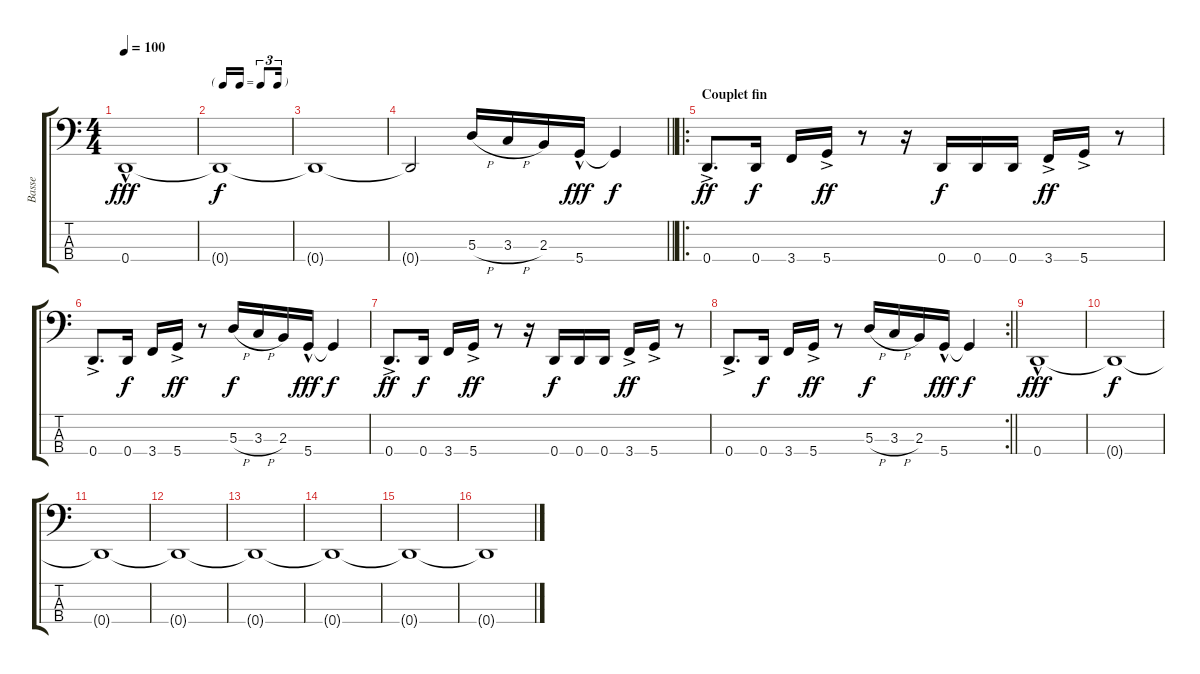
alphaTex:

\track ("Basse" "Basse") {instrument electricbassfinger}
\staff {score tabs}
\tuning (G2 D2 A1 D1) {hide}
\ts (4 4)
\tempo 100
\clef f4
\ks c
0.4{hac}.1{dy fff} |
\tf triplet16th
0.4{t}.1{dy f} |
0.4{t}.1 |
\barLineRight lightlight
0.4{t}.2 5.3{h}.16 3.3{h}.16 2.3.16 5.4{hac}.16{dy fff} 5.4{t}.4{dy f} |
\ro
\section ("" "Couplet fin")
0.4{ac}.8{d dy ff} 0.4.16{dy f} 3.4.16 5.4{ac}.16{dy ff} r.8 r.16 0.4.16{dy f} 0.4.16 0.4.16 3.4{ac}.16{dy ff} 5.4{ac}.16 r.8 |
0.4{ac}.8{d} 0.4.16{dy f} 3.4.16 5.4{ac}.16{dy ff} r.8 5.3{h}.16{dy f} 3.3{h}.16 2.3.16 5.4{hac}.16{dy fff} 5.4{t}.4{dy f} |
0.4{ac}.8{d dy ff} 0.4.16{dy f} 3.4.16 5.4{ac}.16{dy ff} r.8 r.16 0.4.16{dy f} 0.4.16 0.4.16 3.4{ac}.16{dy ff} 5.4{ac}.16 r.8 |
\rc 2
\barLineRight lightlight
0.4{ac}.8{d} 0.4.16{dy f} 3.4.16 5.4{ac}.16{dy ff} r.8 5.3{h}.16{dy f} 3.3{h}.16 2.3.16 5.4{hac}.16{dy fff} 5.4{t}.4{dy f} |
0.4{hac}.1{dy fff} |
0.4{t}.1{dy f} |
0.4{t}.1 |
0.4{t}.1 |
0.4{t}.1 |
0.4{t}.1 |
0.4{t}.1 |
0.4{t}.1
